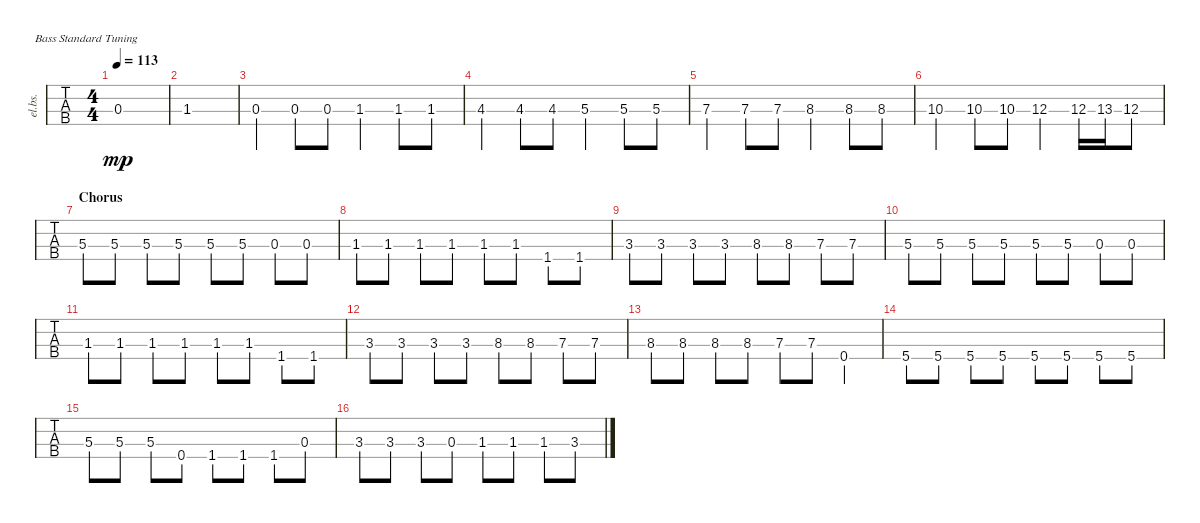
\bracketExtendMode nobrackets
\track ("Bass Track" "el.bs.") {instrument electricbasspick}
\staff {tabs}
\tuning (G2 D2 A1 E1)
\ts (4 4)
\tempo 113
\clef f4
\ks aminor
0.3.1{dy mp} |
1.3{acc #}.1 |
0.3{st}.4 0.3.8 0.3.8 1.3{st acc #}.4 1.3{acc #}.8 1.3{acc #}.8 |
4.3{st acc #}.4 4.3{acc #}.8 4.3{acc #}.8 5.3{st}.4 5.3.8 5.3.8 |
7.3{st}.4 7.3.8 7.3.8 8.3{st}.4 8.3.8 8.3.8 |
10.3{st}.4 10.3.8 10.3.8 12.3{st}.4 12.3.16 13.3{acc #}.16 12.3.8 |
\section ("" "Chorus")
5.3.8 5.3.8 5.3.8 5.3.8 5.3.8 5.3.8 0.3.8 0.3.8 |
1.3{acc #}.8 1.3{acc #}.8 1.3{acc #}.8 1.3{acc #}.8 1.3{acc #}.8 1.3{acc #}.8 1.4.8 1.4.8 |
3.3.8 3.3.8 3.3.8 3.3.8 8.3.8 8.3.8 7.3.8 7.3.8 |
5.3.8 5.3.8 5.3.8 5.3.8 5.3.8 5.3.8 0.3.8 0.3.8 |
1.3{acc #}.8 1.3{acc #}.8 1.3{acc #}.8 1.3{acc #}.8 1.3{acc #}.8 1.3{acc #}.8 1.4.8 1.4.8 |
3.3.8 3.3.8 3.3.8 3.3.8 8.3.8 8.3.8 7.3.8 7.3.8 |
8.3.8 8.3.8 8.3.8 8.3.8 7.3.8 7.3.8 0.4.4 |
5.4.8 5.4.8 5.4.8 5.4.8 5.4.8 5.4.8 5.4.8 5.4.8 |
5.3.8 5.3.8 5.3.8 0.4.8 1.4.8 1.4.8 1.4.8 0.3.8 |
3.3.8 3.3.8 3.3.8 0.3.8 1.3{acc #}.8 1.3{acc #}.8 1.3{acc #}.8 3.3.8
